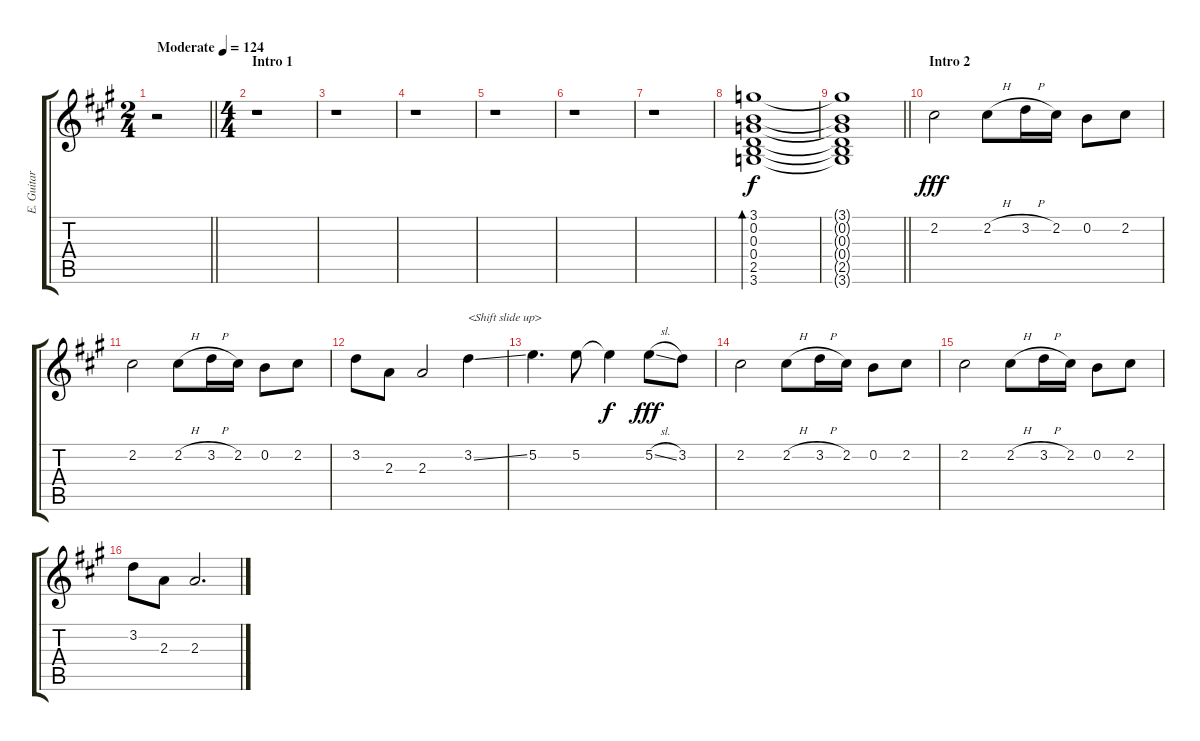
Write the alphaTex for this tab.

\track ("E. Guitar" "E. Guitar") {instrument electricguitarclean}
\staff {score tabs}
\tuning (E4 B3 G3 D3 A2 E2) {hide}
\ts (2 4)
\tempo (124 "Moderate")
\clef g2
\barLineRight lightlight
\ks a
r.2{dy f instrument electricguitarclean} |
\ts (4 4)
\section ("" "Intro 1")
r.1 |
r.1 |
r.1 |
r.1 |
r.1 |
r.1 |
(3.1 0.2 0.3 0.4 2.5 3.6).1{bd 120} |
\barLineRight lightlight
(3.1{t} 0.2{t} 0.3{t} 0.4{t} 2.5{t} 3.6{t}).1 |
\section ("" "Intro 2")
2.2.2{dy fff} 2.2{h}.8 3.2{h}.16 2.2.16 0.2.8 2.2.8 |
2.2.2 2.2{h}.8 3.2{h}.16 2.2.16 0.2.8 2.2.8 |
3.2.8 2.3.8 2.3.2 3.2{ss}.4{txt "<Shift slide up>"} |
5.2.4{d} 5.2.8 5.2{t}.4{dy f} 5.2{sl}.8{dy fff} 3.2.8 |
2.2.2 2.2{h}.8 3.2{h}.16 2.2.16 0.2.8 2.2.8 |
2.2.2 2.2{h}.8 3.2{h}.16 2.2.16 0.2.8 2.2.8 |
3.2.8 2.3.8 2.3.2{d}
